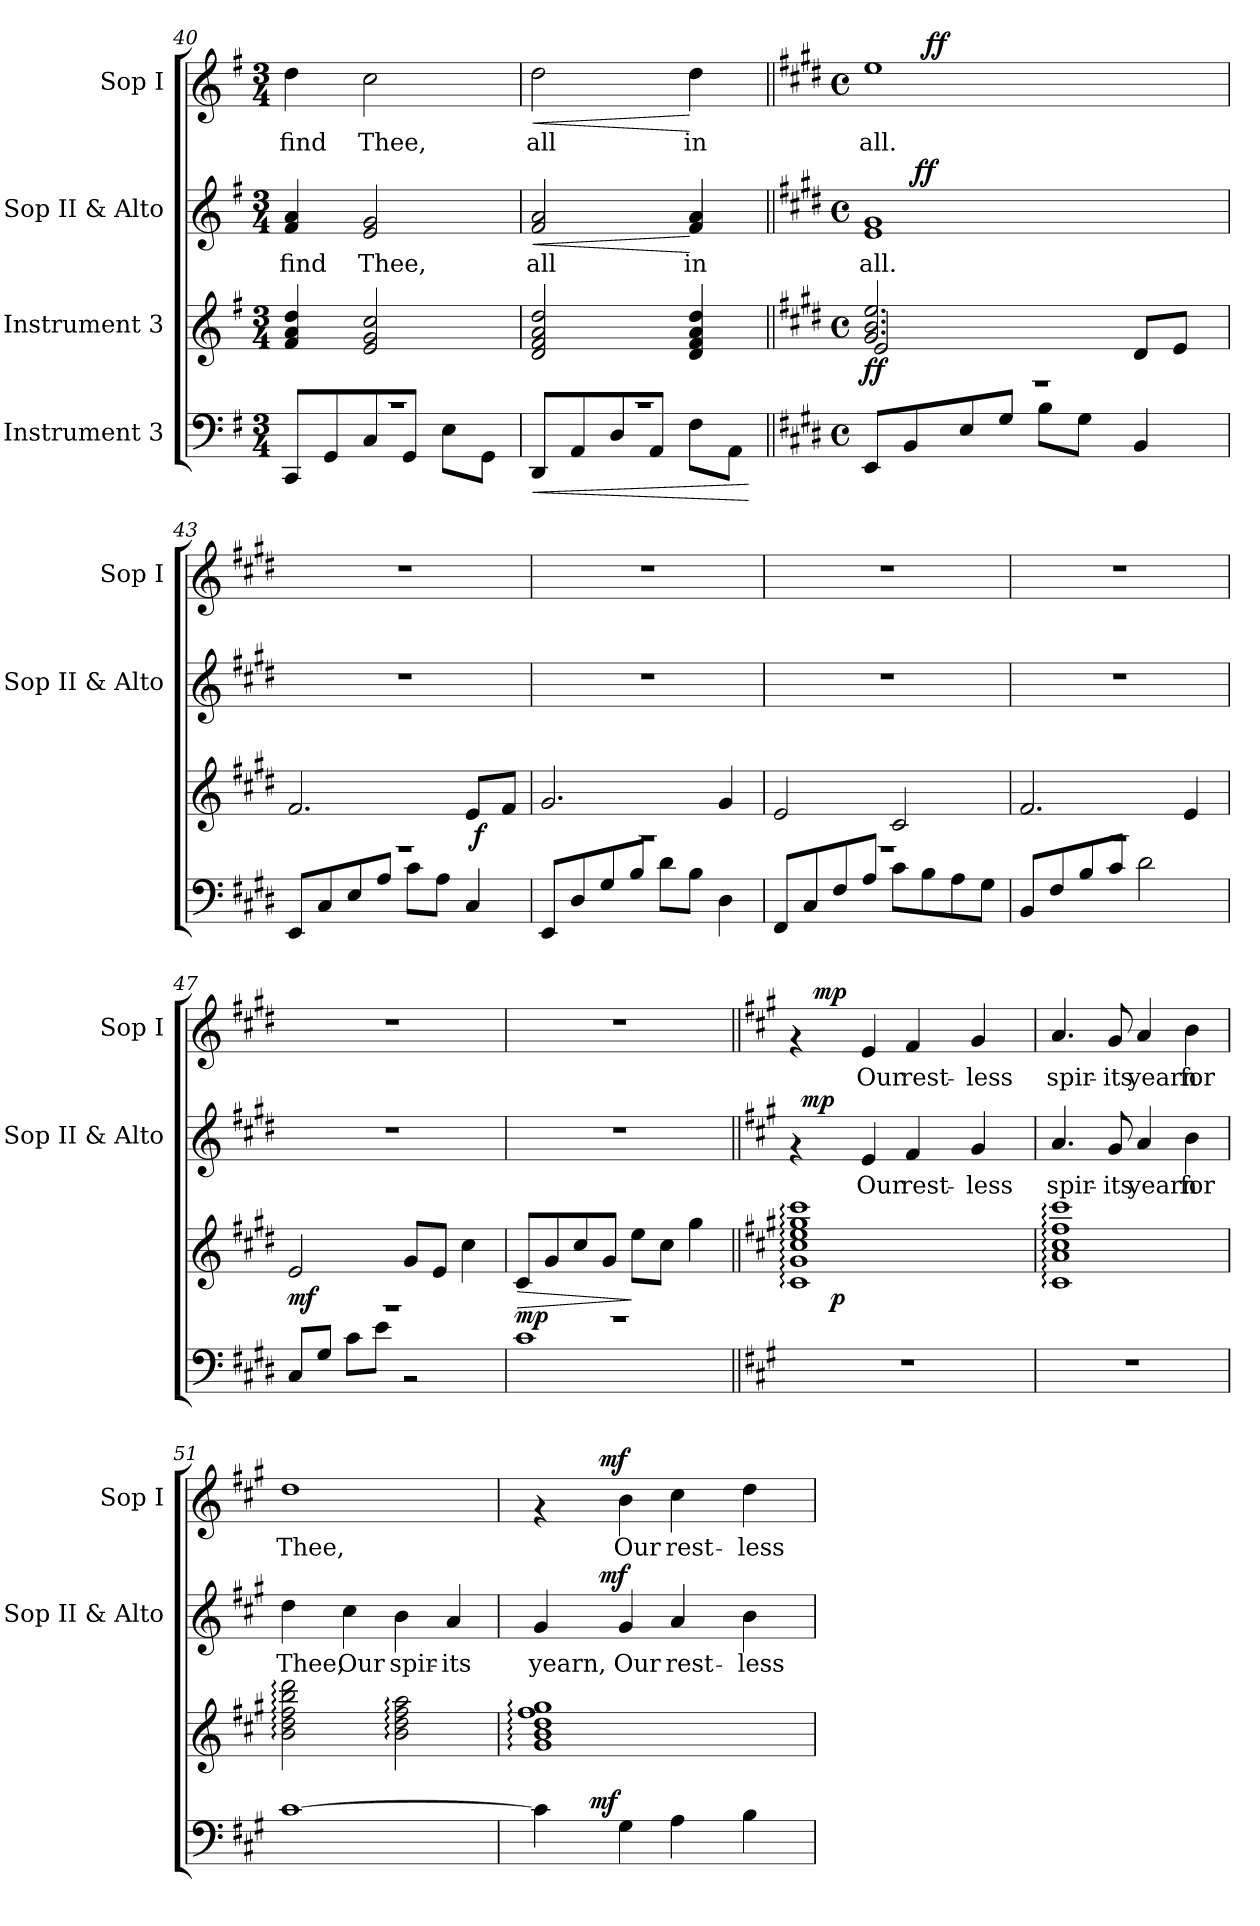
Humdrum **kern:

**kern	**dynam	**kern	**dynam	**kern	**text	**dynam	**kern	**text	**dynam
*part4	*part4	*part3	*part3	*part2	*part2	*part2	*part1	*part1	*part1
*staff4	*staff4	*staff3	*staff3	*staff2	*staff2	*staff2	*staff1	*staff1	*staff1
*I"Instrument 3	*	*I"Instrument 3	*	*I"Sop II & Alto	*	*	*I"Sop I	*	*
*	*	*	*	*I'Sop II & Alto	*	*	*I'Sop I	*	*
*clefF4	*	*clefG2	*	*clefG2	*	*	*clefG2	*	*
*k[f#]	*	*k[f#]	*	*k[f#]	*	*	*k[f#]	*	*
*G:	*	*G:	*	*G:	*	*	*G:	*	*
*M3/4	*	*M3/4	*	*M3/4	*	*	*M3/4	*	*
=40	=40	=40	=40	=40	=40	=40	=40	=40	=40
*^	*	*	*	*	*	*	*	*	*
!	!	!	!	!	!	!LO:LY:b:cj	!	!	!LO:LY:b:cj	!
2.r	8CC/L	.	4dd/ 4a/ 4f#/	.	4a/ 4f#/	find	.	4dd\	find	.
.	8GG/	.	.	.	.	.	.	.	.	.
!	!	!	!	!	!	!LO:LY:b:cj	!	!	!LO:LY:b:cj	!
.	8C/	.	2g/ 2e/ 2cc/	.	2g/ 2e/	Thee,	.	2cc\	Thee,	.
.	8GG/J	.	.	.	.	.	.	.	.	.
.	8E\L	.	.	.	.	.	.	.	.	.
.	8GG\J	.	.	.	.	.	.	.	.	.
!!LO:LB:g=z
=41	=41	=41	=41	=41	=41	=41	=41	=41	=41	=41
!	!	!LO:HP:b	!	!	!	!LO:LY:b:cj	!LO:HP:b	!	!LO:LY:b:cj	!LO:HP:b
2.r	8DD/L	<	2a/ 2f#/ 2d/ 2dd/	.	2a/ 2f#/	all	<	2dd\	all	<
.	8AA/	.	.	.	.	.	.	.	.	.
.	8D/	.	.	.	.	.	.	.	.	.
.	8AA/J	.	.	.	.	.	.	.	.	.
!	!	!	!	!	!	!LO:LY:b:cj	!	!	!LO:LY:b:cj	!
.	8F#\L	.	4dd/ 4a/ 4f#/ 4d/	.	4a/ 4f#/	in	[	4dd\	in	[
.	8AA\J	.	.	.	.	.	.	.	.	.
*v	*v	*	*	*	*	*	*	*	*	*
.	[	.	.	.	.	.	.	.	.
=42||	=42||	=42||	=42||	=42||	=42||	=42||	=42||	=42||	=42||
*k[f#c#g#d#]	*	*k[f#c#g#d#]	*	*k[f#c#g#d#]	*	*	*k[f#c#g#d#]	*	*
*E:	*	*E:	*	*E:	*	*	*E:	*	*
*M4/4	*	*M4/4	*	*M4/4	*	*	*M4/4	*	*
*met(c)	*	*met(c)	*	*met(c)	*	*	*met(c)	*	*
*^	*	*^	*	*	*	*	*	*	*
!	!	!	!	!	!LO:DY:b	!	!LO:LY:b:cj	!	!	!LO:LY:b:cj	!
*	*	*	*	*	*	*^	*	*	*^	*	*
1r	8EE/L	.	2.b/ 2.g#/ 2.ee/	2e/	ff	1g# 1e	8ryy	all.	.	1ee	8ryy	all.	.
.	8BB/	.	.	.	.	.	64ryy	.	.	.	32ryy	.	.
!	!	!	!	!	!	!	!	!	!LO:DY:a	!	!	!	!
.	.	.	.	.	.	.	2ryy	.	ff	.	.	.	.
!	!	!	!	!	!	!	!	!	!	!	!	!	!LO:DY:a
.	.	.	.	.	.	.	.	.	.	.	2ryy	.	ff
.	8E/	.	.	.	.	.	.	.	.	.	.	.	.
.	8G#/J	.	.	.	.	.	.	.	.	.	.	.	.
.	8B\L	.	.	2ryy	.	.	.	.	.	.	.	.	.
.	8G#\J	.	.	.	.	.	.	.	.	.	.	.	.
.	.	.	.	.	.	.	4ryy	.	.	.	.	.	.
.	.	.	.	.	.	.	.	.	.	.	4ryy	.	.
.	4BB/	.	8d#/L	.	.	.	.	.	.	.	.	.	.
.	.	.	8e/J	.	.	.	.	.	.	.	.	.	.
.	.	.	.	.	.	.	16..ryy	.	.	.	.	.	.
.	.	.	.	.	.	.	.	.	.	.	16.ryy	.	.
*	*	*	*	*	*	*v	*v	*	*	*	*	*	*
*	*	*	*	*	*	*	*	*	*v	*v	*	*
=43	=43	=43	=43	=43	=43	=43	=43	=43	=43	=43	=43
1r	8EE/L	.	2.f#/	2ryy	.	1r	.	.	1r	.	.
.	8C#/	.	.	.	.	.	.	.	.	.	.
.	8E/	.	.	.	.	.	.	.	.	.	.
.	8A/J	.	.	.	.	.	.	.	.	.	.
.	8c#\L	.	.	4ryy	.	.	.	.	.	.	.
.	8A\J	.	.	.	.	.	.	.	.	.	.
.	4C#/	.	8e/L	64ryy	.	.	.	.	.	.	.
!	!	!	!	!	!LO:DY:b	!	!	!	!	!	!
.	.	.	.	8...ryy	f	.	.	.	.	.	.
.	.	.	8f#/J	.	.	.	.	.	.	.	.
*	*	*	*v	*v	*	*	*	*	*	*	*
=44	=44	=44	=44	=44	=44	=44	=44	=44	=44	=44
1r	8EE/L	.	2.g#/	.	1r	.	.	1r	.	.
.	8D#/	.	.	.	.	.	.	.	.	.
.	8G#/	.	.	.	.	.	.	.	.	.
.	8B/J	.	.	.	.	.	.	.	.	.
.	8d#\L	.	.	.	.	.	.	.	.	.
.	8B\J	.	.	.	.	.	.	.	.	.
.	4D#\	.	4g#/	.	.	.	.	.	.	.
!!LO:LB:g=z
=45	=45	=45	=45	=45	=45	=45	=45	=45	=45	=45
1r	8FF#/L	.	2e/	.	1r	.	.	1r	.	.
.	8C#/	.	.	.	.	.	.	.	.	.
.	8F#/	.	.	.	.	.	.	.	.	.
.	8A/J	.	.	.	.	.	.	.	.	.
.	8c#\L	.	2c#/	.	.	.	.	.	.	.
.	8B\	.	.	.	.	.	.	.	.	.
.	8A\	.	.	.	.	.	.	.	.	.
.	8G#\J	.	.	.	.	.	.	.	.	.
=46	=46	=46	=46	=46	=46	=46	=46	=46	=46	=46
1r	8BB/L	.	2.f#/	.	1r	.	.	1r	.	.
.	8F#/	.	.	.	.	.	.	.	.	.
.	8B/	.	.	.	.	.	.	.	.	.
.	8c#/J	.	.	.	.	.	.	.	.	.
.	2d#\	.	.	.	.	.	.	.	.	.
.	.	.	4e/	.	.	.	.	.	.	.
=47	=47	=47	=47	=47	=47	=47	=47	=47	=47	=47
!	!	!	!	!LO:DY:b	!	!	!	!	!	!
1r	8C#/L	.	2e/	mf	1r	.	.	1r	.	.
.	8G#/J	.	.	.	.	.	.	.	.	.
.	8c#\L	.	.	.	.	.	.	.	.	.
.	8e\J	.	.	.	.	.	.	.	.	.
.	2r	.	8g#/L	.	.	.	.	.	.	.
.	.	.	8e/J	.	.	.	.	.	.	.
.	.	.	4cc#\	.	.	.	.	.	.	.
=48	=48	=48	=48	=48	=48	=48	=48	=48	=48	=48
!	!	!LO:DY:a	!	!LO:HP:b	!	!	!	!	!	!
1r	1c#	mp	8c#/L	>	1r	.	.	1r	.	.
.	.	.	8g#/	.	.	.	.	.	.	.
.	.	.	8cc#/	.	.	.	.	.	.	.
.	.	.	8g#/J	.	.	.	.	.	.	.
.	.	.	8ee\L	]	.	.	.	.	.	.
.	.	.	8cc#\J	.	.	.	.	.	.	.
.	.	.	4gg#\	.	.	.	.	.	.	.
*v	*v	*	*	*	*	*	*	*	*	*
!!LO:PB:g=z
=49||	=49||	=49||	=49||	=49||	=49||	=49||	=49||	=49||	=49||
*k[f#c#g#]	*	*k[f#c#g#]	*	*k[f#c#g#]	*	*	*k[f#c#g#]	*	*
*A:	*	*A:	*	*A:	*	*	*A:	*	*
*	*	*^	*	*^	*	*	*^	*	*
1r	.	1ccc#: 1ee: 1cc#: 1g#: 1c#: 1gg#:	16..ryy	.	4rf	32ryy	.	.	4rf	16ryy	.	.
!	!	!	!	!	!	!	!	!LO:DY:a	!	!	!	!
.	.	.	.	.	.	2ryy	.	mp	.	.	.	.
!	!	!	!	!	!	!	!	!	!	!	!	!LO:DY:a
.	.	.	.	.	.	.	.	.	.	2...ryy	.	mp
!	!	!	!	!LO:DY:b	!	!	!	!	!	!	!	!
.	.	.	2ryy	p	.	.	.	.	.	.	.	.
!	!	!	!	!	!	!	!LO:LY:b:cj	!	!	!	!LO:LY:b:cj	!
.	.	.	.	.	4e/	.	Our	.	4e/	.	Our	.
!	!	!	!	!	!	!	!LO:LY:b:cj	!	!	!	!LO:LY:b:cj	!
.	.	.	.	.	4f#/	.	rest-	.	4f#/	.	rest-	.
.	.	.	.	.	.	4...ryy	.	.	.	.	.	.
.	.	.	4ryy	.	.	.	.	.	.	.	.	.
!	!	!	!	!	!	!	!LO:LY:b:cj	!	!	!	!LO:LY:b:cj	!
.	.	.	.	.	4g#/	.	-less	.	4g#/	.	-less	.
.	.	.	8ryy	.	.	.	.	.	.	.	.	.
.	.	.	64ryy	.	.	.	.	.	.	.	.	.
=50	=50	=50	=50	=50	=50	=50	=50	=50	=50	=50	=50	=50
!	!	!	!	!	!	!	!LO:LY:b:cj	!	!	!	!LO:LY:b:cj	!
*	*	*v	*v	*	*	*	*	*	*v	*v	*	*
*	*	*	*	*v	*v	*	*	*	*	*
1r	.	1ff#: 1cc#: 1a: 1c#: 1ccc#:	.	4.a/	spir-	.	4.a/	spir-	.
!	!	!	!	!	!LO:LY:b:cj	!	!	!LO:LY:b:cj	!
.	.	.	.	8g#/	-its	.	8g#/	-its	.
!	!	!	!	!	!LO:LY:b:cj	!	!	!LO:LY:b:cj	!
.	.	.	.	4a/	yearn	.	4a/	yearn	.
!	!	!	!	!	!LO:LY:b:cj	!	!	!LO:LY:b:cj	!
.	.	.	.	4b\	for	.	4b\	for	.
=51	=51	=51	=51	=51	=51	=51	=51	=51	=51
!	!	!	!	!	!LO:LY:b:cj	!	!	!LO:LY:b:cj	!
[>1c#	.	2bb\: 2ff#\: 2dd\: 2b\: 2ddd\:	.	4dd\	Thee,	.	1dd	Thee,	.
!	!	!	!	!	!LO:LY:b:cj	!	!	!	!
.	.	.	.	4cc#\	Our	.	.	.	.
!	!	!	!	!	!LO:LY:b:cj	!	!	!	!
.	.	2aa\: 2dd\: 2b\: 2ff#\:	.	4b\	spir-	.	.	.	.
!	!	!	!	!	!LO:LY:b:cj	!	!	!	!
.	.	.	.	4a/	-its	.	.	.	.
=52	=52	=52	=52	=52	=52	=52	=52	=52	=52
!	!	!	!	!	!LO:LY:b:cj	!	!	!	!
*^	*	*	*	*^	*	*	*^	*	*
4c#\]	8.ryy	.	1ff#: 1dd: 1b: 1g#: 1gg#:	.	4g#/	8ryy	yearn,	.	4rf	8ryy	.	.
.	.	.	.	.	.	16ryy	.	.	.	16ryy	.	.
!	!	!LO:DY:a	!	!	!	!	!	!	!	!	!	!
.	2ryy	mf	.	.	.	64ryy	.	.	.	64ryy	.	.
!	!	!	!	!	!	!	!	!LO:DY:a	!	!	!	!LO:DY:a
.	.	.	.	.	.	2ryy	.	mf	.	2ryy	.	mf
!	!	!	!	!	!	!	!LO:LY:b:cj	!	!	!	!LO:LY:b:cj	!
4G#\	.	.	.	.	4g#/	.	Our	.	4b\	.	Our	.
!	!	!	!	!	!	!	!LO:LY:b:cj	!	!	!	!LO:LY:b:cj	!
4A\	.	.	.	.	4a/	.	rest-	.	4cc#\	.	rest-	.
.	4ryy	.	.	.	.	.	.	.	.	.	.	.
.	.	.	.	.	.	4ryy	.	.	.	4ryy	.	.
!	!	!	!	!	!	!	!LO:LY:b:cj	!	!	!	!LO:LY:b:cj	!
4B\	.	.	.	.	4b\	.	-less	.	4dd\	.	-less	.
.	16ryy	.	.	.	.	.	.	.	.	.	.	.
.	.	.	.	.	.	32.ryy	.	.	.	32.ryy	.	.
*	*	*	*	*	*v	*v	*	*	*	*	*	*
*v	*v	*	*	*	*	*	*	*v	*v	*	*
=	=	=	=	=	=	=	=	=	=
*-	*-	*-	*-	*-	*-	*-	*-	*-	*-
